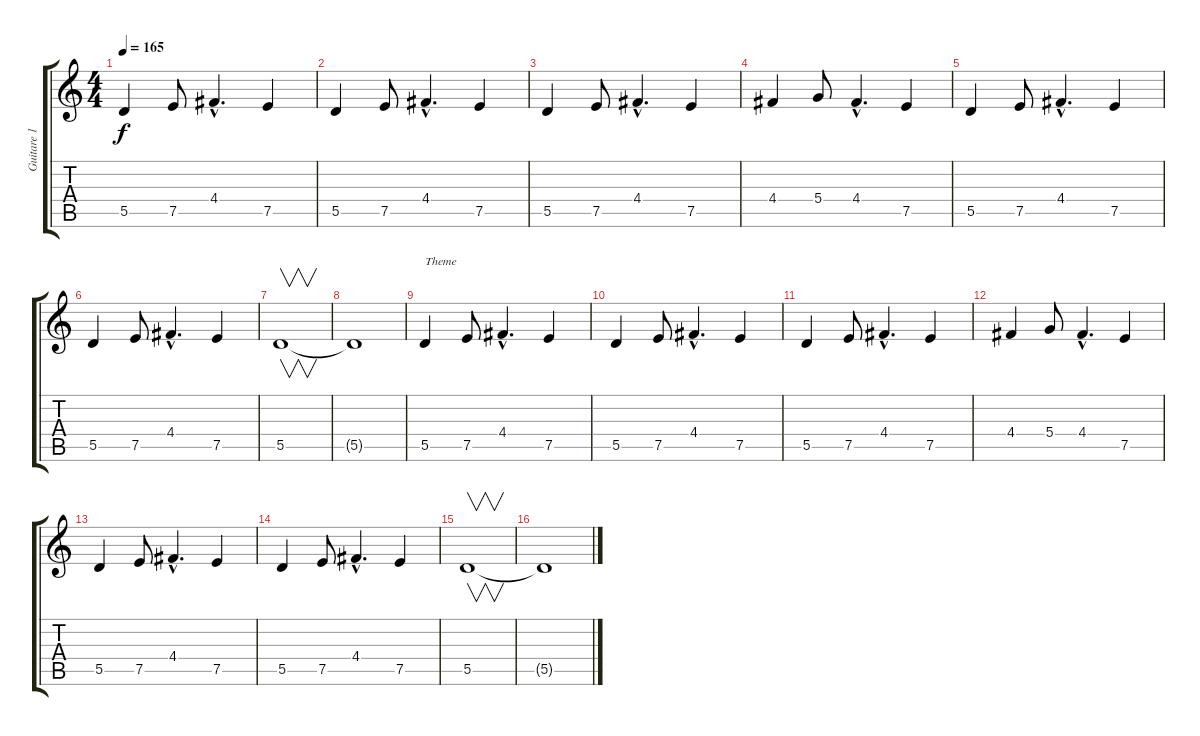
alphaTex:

\track ("Guitare 1" "Guitare 1") {instrument distortionguitar}
\staff {score tabs}
\tuning (E4 B3 G3 D3 A2 E2) {hide}
\ts (4 4)
\tempo 165
\clef g2
\ks c
5.5.4{dy f instrument distortionguitar} 7.5.8 4.4{hac}.4{d} 7.5.4 |
5.5.4 7.5.8 4.4{hac}.4{d} 7.5.4 |
5.5.4 7.5.8 4.4{hac}.4{d} 7.5.4 |
4.4.4 5.4.8 4.4{hac}.4{d} 7.5.4 |
5.5.4 7.5.8 4.4{hac}.4{d} 7.5.4 |
5.5.4 7.5.8 4.4{hac}.4{d} 7.5.4 |
5.5.1{v} |
5.5{t}.1 |
5.5.4{txt "Theme"} 7.5.8 4.4{hac}.4{d} 7.5.4 |
5.5.4 7.5.8 4.4{hac}.4{d} 7.5.4 |
5.5.4 7.5.8 4.4{hac}.4{d} 7.5.4 |
4.4.4 5.4.8 4.4{hac}.4{d} 7.5.4 |
5.5.4 7.5.8 4.4{hac}.4{d} 7.5.4 |
5.5.4 7.5.8 4.4{hac}.4{d} 7.5.4 |
5.5.1{v} |
5.5{t}.1
